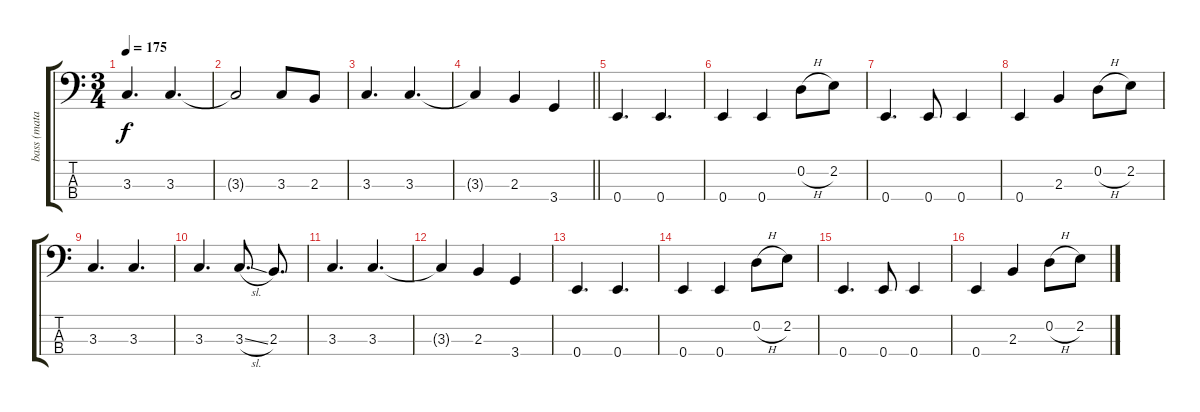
\track ("bass (matatabi)" "bass (mata") {instrument electricbasspick}
\staff {score tabs}
\tuning (G2 D2 A1 E1) {hide}
\ts (3 4)
\tempo 175
\clef f4
\ks c
3.3.4{d dy f} 3.3.4{d} |
3.3{t}.2 3.3.8 2.3.8 |
3.3.4{d} 3.3.4{d} |
\barLineRight lightlight
3.3{t}.4 2.3.4 3.4.4 |
0.4.4{d} 0.4.4{d} |
0.4.4 0.4.4 0.2{h}.8 2.2.8 |
0.4.4{d} 0.4.8 0.4.4 |
0.4.4 2.3.4 0.2{h}.8 2.2.8 |
3.3.4{d} 3.3.4{d} |
3.3.4{d} 3.3{sl}.8{d} 2.3.8{d} |
3.3.4{d} 3.3.4{d} |
3.3{t}.4 2.3.4 3.4.4 |
0.4.4{d} 0.4.4{d} |
0.4.4 0.4.4 0.2{h}.8 2.2.8 |
0.4.4{d} 0.4.8 0.4.4 |
0.4.4 2.3.4 0.2{h}.8 2.2.8
